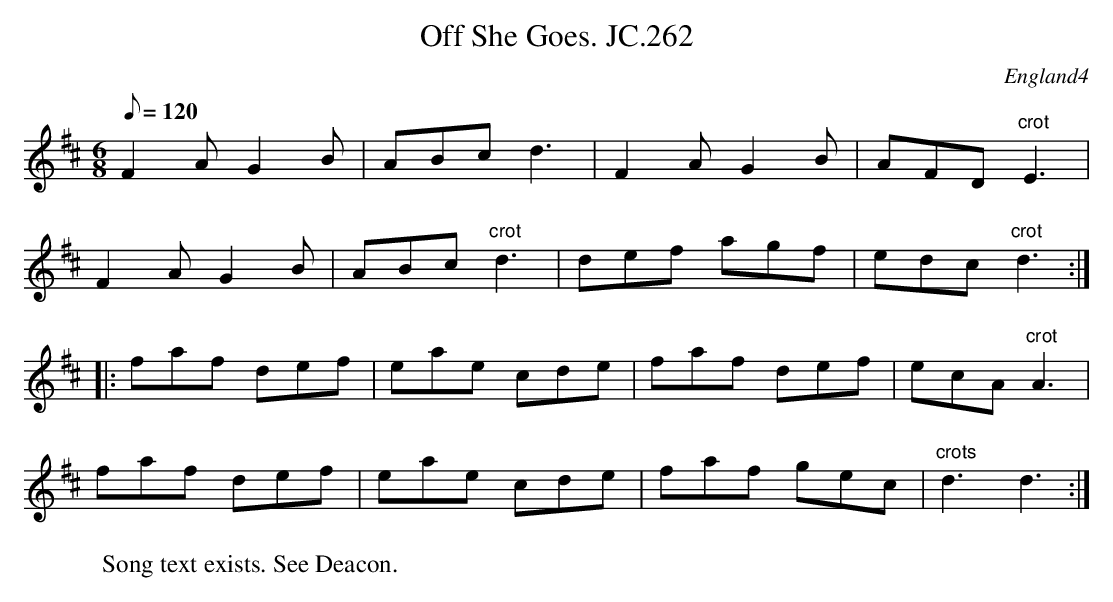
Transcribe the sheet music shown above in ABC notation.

X:1
T:Off She Goes. JC.262
M:6/8
L:1/8
Q:120
O:England4
K:D
F2AG2B|ABcd3|F2AG2B|AFD"crot"E3|!F2AG2B|ABc"crot"d3|def agf|
edc"crot"d3:|:!faf def|eae cde|faf def|ecA"crot"A3|!
faf def|eae cde|faf gec|"crots"d3d3:|]
W:Song text exists. See Deacon.
